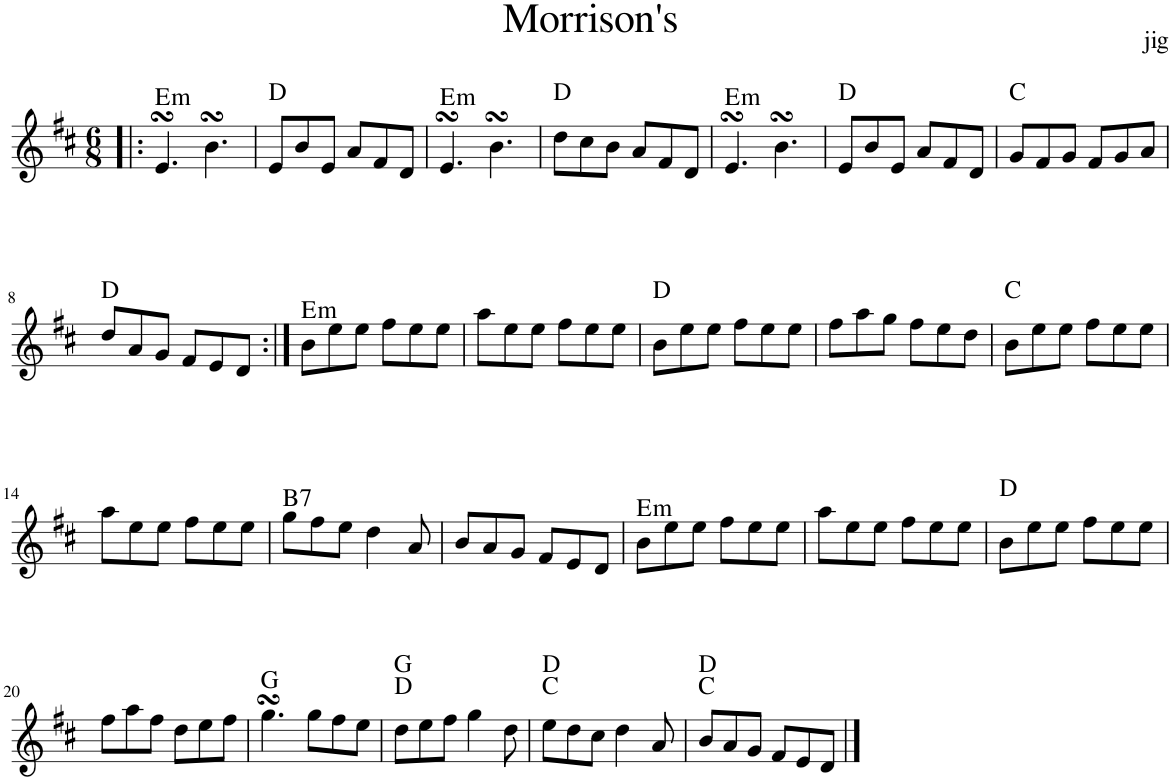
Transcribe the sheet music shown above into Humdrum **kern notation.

**kern	**harte
*part1	*part1
*staff1	*
*I"Piano	*
*I'Pno	*
*clefG2	*
*k[f#c#]	*
*M6/8	*
=1!|:	=1!|:
!	!LO:H:kt=m
4.esSSS/	E:min
4.bsSSS\	.
=2	=2
8e/L	D:maj
8b/	.
8e/J	.
8a/L	.
8f#/	.
8d/J	.
=3	=3
!	!LO:H:kt=m
4.esSSS/	E:min
4.bsSSS\	.
=4	=4
8dd\L	D:maj
8cc#\	.
8b\J	.
8a/L	.
8f#/	.
8d/J	.
=5	=5
!	!LO:H:kt=m
4.esSSS/	E:min
4.bsSSS\	.
=6	=6
8e/L	D:maj
8b/	.
8e/J	.
8a/L	.
8f#/	.
8d/J	.
=7	=7
8g/L	C:maj
8f#/	.
8g/J	.
8f#/L	.
8g/	.
8a/J	.
!!LO:LB:g=z
=8	=8
8dd/L	D:maj
8a/	.
8g/J	.
8f#/L	.
8e/	.
8d/J	.
=9:|!	=9:|!
!	!LO:H:kt=m
8b\L	E:min
8ee\	.
8ee\J	.
8ff#\L	.
8ee\	.
8ee\J	.
=10	=10
8aa\L	.
8ee\	.
8ee\J	.
8ff#\L	.
8ee\	.
8ee\J	.
=11	=11
8b\L	D:maj
8ee\	.
8ee\J	.
8ff#\L	.
8ee\	.
8ee\J	.
=12	=12
8ff#\L	.
8aa\	.
8gg\J	.
8ff#\L	.
8ee\	.
8dd\J	.
=13	=13
8b\L	C:maj
8ee\	.
8ee\J	.
8ff#\L	.
8ee\	.
8ee\J	.
!!LO:LB:g=z
=14	=14
8aa\L	.
8ee\	.
8ee\J	.
8ff#\L	.
8ee\	.
8ee\J	.
=15	=15
!	!LO:H:kt=7
8gg\L	B:7
8ff#\	.
8ee\J	.
4dd\	.
8a/	.
=16	=16
8b/L	.
8a/	.
8g/J	.
8f#/L	.
8e/	.
8d/J	.
=17	=17
!	!LO:H:kt=m
8b\L	E:min
8ee\	.
8ee\J	.
8ff#\L	.
8ee\	.
8ee\J	.
=18	=18
8aa\L	.
8ee\	.
8ee\J	.
8ff#\L	.
8ee\	.
8ee\J	.
=19	=19
8b\L	D:maj
8ee\	.
8ee\J	.
8ff#\L	.
8ee\	.
8ee\J	.
!!LO:LB:g=z
=20	=20
8ff#\L	.
8aa\	.
8ff#\J	.
8dd\L	.
8ee\	.
8ff#\J	.
=21	=21
4.ggsSSs\	G:maj
8gg\L	.
8ff#\	.
8ee\J	.
=22	=22
8dd\L	D:maj G:maj
8ee\	.
8ff#\J	.
4gg\	.
8dd\	.
=23	=23
8ee\L	C:maj D:maj
8dd\	.
8cc#\J	.
4dd\	.
8a/	.
=24	=24
8b/L	C:maj D:maj
8a/	.
8g/J	.
8f#/L	.
8e/	.
8d/J	.
==	==
*-	*-
